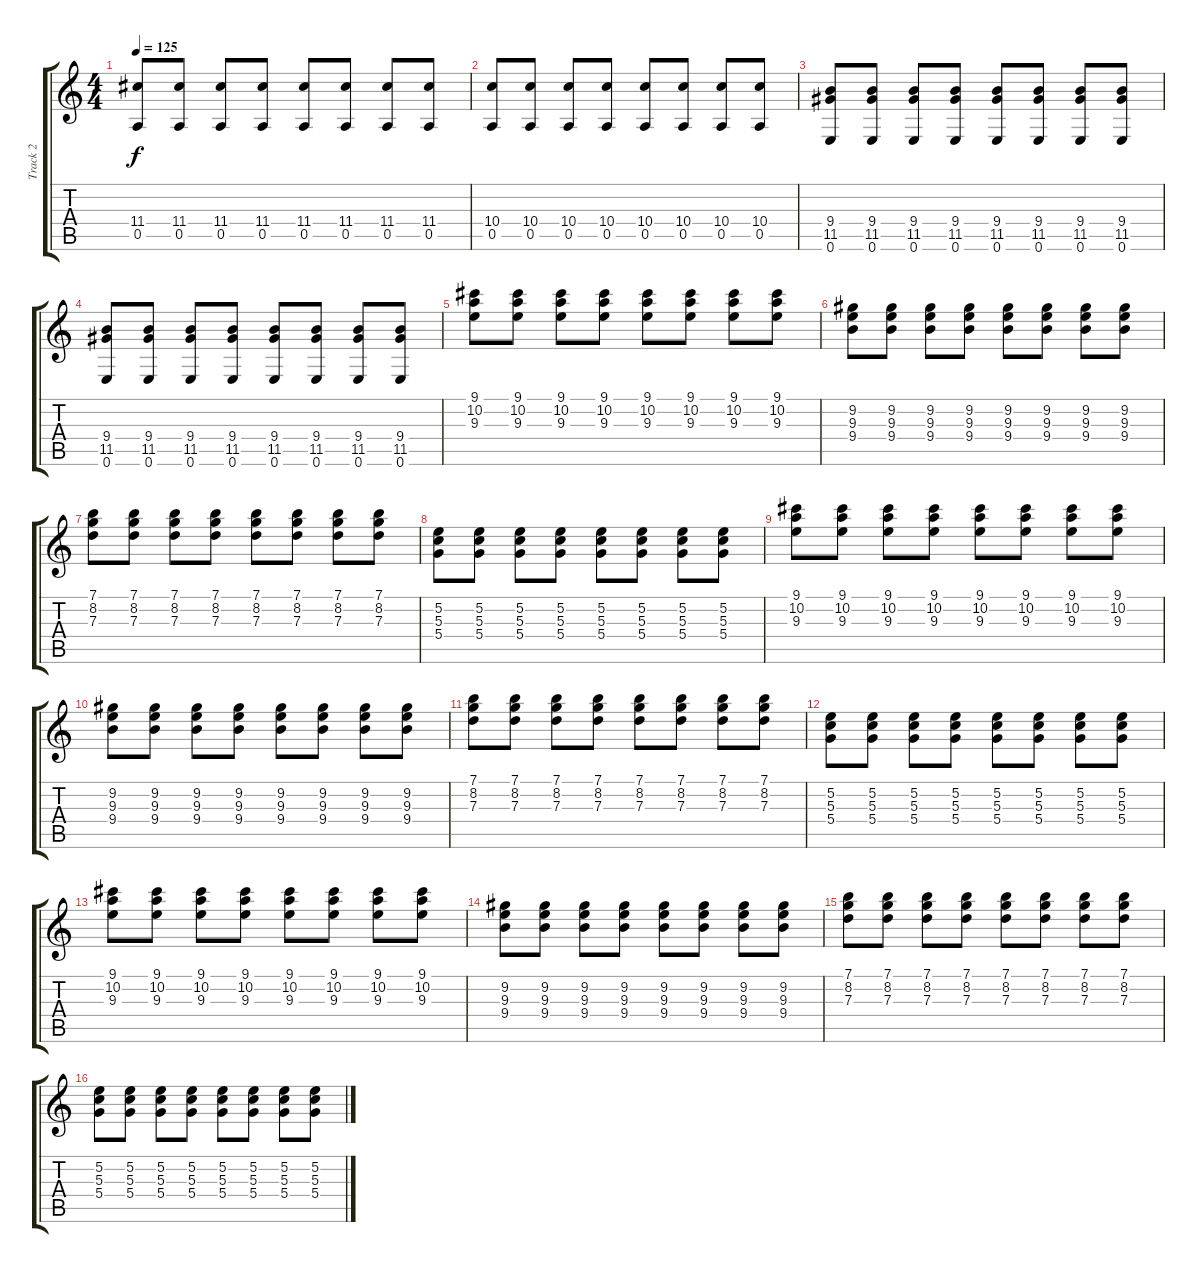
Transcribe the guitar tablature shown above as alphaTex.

\track ("Track 2" "Track 2") {instrument electricguitarjazz}
\staff {score tabs}
\tuning (E4 B3 G3 D3 A2 E2) {hide}
\ts (4 4)
\tempo 125
\clef g2
\ks c
(11.4 0.5).8{dy f} (11.4 0.5).8 (11.4 0.5).8 (11.4 0.5).8 (11.4 0.5).8 (11.4 0.5).8 (11.4 0.5).8 (11.4 0.5).8 |
(10.4 0.5).8 (10.4 0.5).8 (10.4 0.5).8 (10.4 0.5).8 (10.4 0.5).8 (10.4 0.5).8 (10.4 0.5).8 (10.4 0.5).8 |
(9.4 11.5 0.6).8 (9.4 11.5 0.6).8 (9.4 11.5 0.6).8 (9.4 11.5 0.6).8 (9.4 11.5 0.6).8 (9.4 11.5 0.6).8 (9.4 11.5 0.6).8 (9.4 11.5 0.6).8 |
(9.4 11.5 0.6).8 (9.4 11.5 0.6).8 (9.4 11.5 0.6).8 (9.4 11.5 0.6).8 (9.4 11.5 0.6).8 (9.4 11.5 0.6).8 (9.4 11.5 0.6).8 (9.4 11.5 0.6).8 |
(9.1 10.2 9.3).8 (9.1 10.2 9.3).8 (9.1 10.2 9.3).8 (9.1 10.2 9.3).8 (9.1 10.2 9.3).8 (9.1 10.2 9.3).8 (9.1 10.2 9.3).8 (9.1 10.2 9.3).8 |
(9.2 9.3 9.4).8 (9.2 9.3 9.4).8 (9.2 9.3 9.4).8 (9.2 9.3 9.4).8 (9.2 9.3 9.4).8 (9.2 9.3 9.4).8 (9.2 9.3 9.4).8 (9.2 9.3 9.4).8 |
(7.1 8.2 7.3).8 (7.1 8.2 7.3).8 (7.1 8.2 7.3).8 (7.1 8.2 7.3).8 (7.1 8.2 7.3).8 (7.1 8.2 7.3).8 (7.1 8.2 7.3).8 (7.1 8.2 7.3).8 |
(5.2 5.3 5.4).8 (5.2 5.3 5.4).8 (5.2 5.3 5.4).8 (5.2 5.3 5.4).8 (5.2 5.3 5.4).8 (5.2 5.3 5.4).8 (5.2 5.3 5.4).8 (5.2 5.3 5.4).8 |
(9.1 10.2 9.3).8 (9.1 10.2 9.3).8 (9.1 10.2 9.3).8 (9.1 10.2 9.3).8 (9.1 10.2 9.3).8 (9.1 10.2 9.3).8 (9.1 10.2 9.3).8 (9.1 10.2 9.3).8 |
(9.2 9.3 9.4).8 (9.2 9.3 9.4).8 (9.2 9.3 9.4).8 (9.2 9.3 9.4).8 (9.2 9.3 9.4).8 (9.2 9.3 9.4).8 (9.2 9.3 9.4).8 (9.2 9.3 9.4).8 |
(7.1 8.2 7.3).8 (7.1 8.2 7.3).8 (7.1 8.2 7.3).8 (7.1 8.2 7.3).8 (7.1 8.2 7.3).8 (7.1 8.2 7.3).8 (7.1 8.2 7.3).8 (7.1 8.2 7.3).8 |
(5.2 5.3 5.4).8 (5.2 5.3 5.4).8 (5.2 5.3 5.4).8 (5.2 5.3 5.4).8 (5.2 5.3 5.4).8 (5.2 5.3 5.4).8 (5.2 5.3 5.4).8 (5.2 5.3 5.4).8 |
(9.1 10.2 9.3).8 (9.1 10.2 9.3).8 (9.1 10.2 9.3).8 (9.1 10.2 9.3).8 (9.1 10.2 9.3).8 (9.1 10.2 9.3).8 (9.1 10.2 9.3).8 (9.1 10.2 9.3).8 |
(9.2 9.3 9.4).8 (9.2 9.3 9.4).8 (9.2 9.3 9.4).8 (9.2 9.3 9.4).8 (9.2 9.3 9.4).8 (9.2 9.3 9.4).8 (9.2 9.3 9.4).8 (9.2 9.3 9.4).8 |
(7.1 8.2 7.3).8 (7.1 8.2 7.3).8 (7.1 8.2 7.3).8 (7.1 8.2 7.3).8 (7.1 8.2 7.3).8 (7.1 8.2 7.3).8 (7.1 8.2 7.3).8 (7.1 8.2 7.3).8 |
(5.2 5.3 5.4).8 (5.2 5.3 5.4).8 (5.2 5.3 5.4).8 (5.2 5.3 5.4).8 (5.2 5.3 5.4).8 (5.2 5.3 5.4).8 (5.2 5.3 5.4).8 (5.2 5.3 5.4).8
